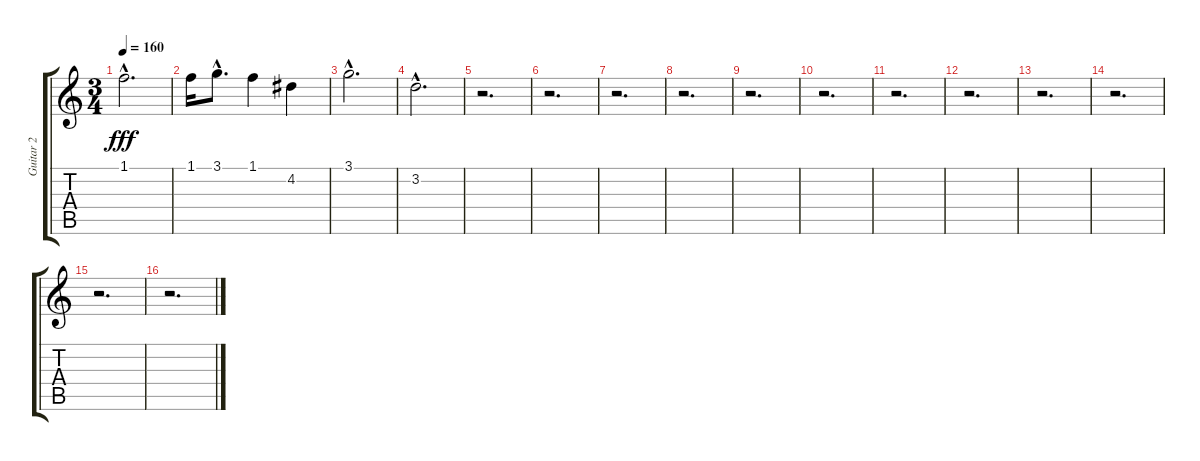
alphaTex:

\track ("Guitar 2" "Guitar 2") {instrument distortionguitar}
\staff {score tabs}
\tuning (E4 B3 G3 D3 A2 E2) {hide}
\ts (3 4)
\tempo 160
\clef g2
\ks c
1.1{hac}.2{d dy fff} |
1.1.16 3.1{hac}.8{d} 1.1.4 4.2.4 |
3.1{hac}.2{d} |
3.2{hac}.2{d} |
r.2{d} |
r.2{d} |
r.2{d} |
r.2{d} |
r.2{d} |
r.2{d} |
r.2{d} |
r.2{d} |
r.2{d} |
r.2{d} |
r.2{d} |
r.2{d}
